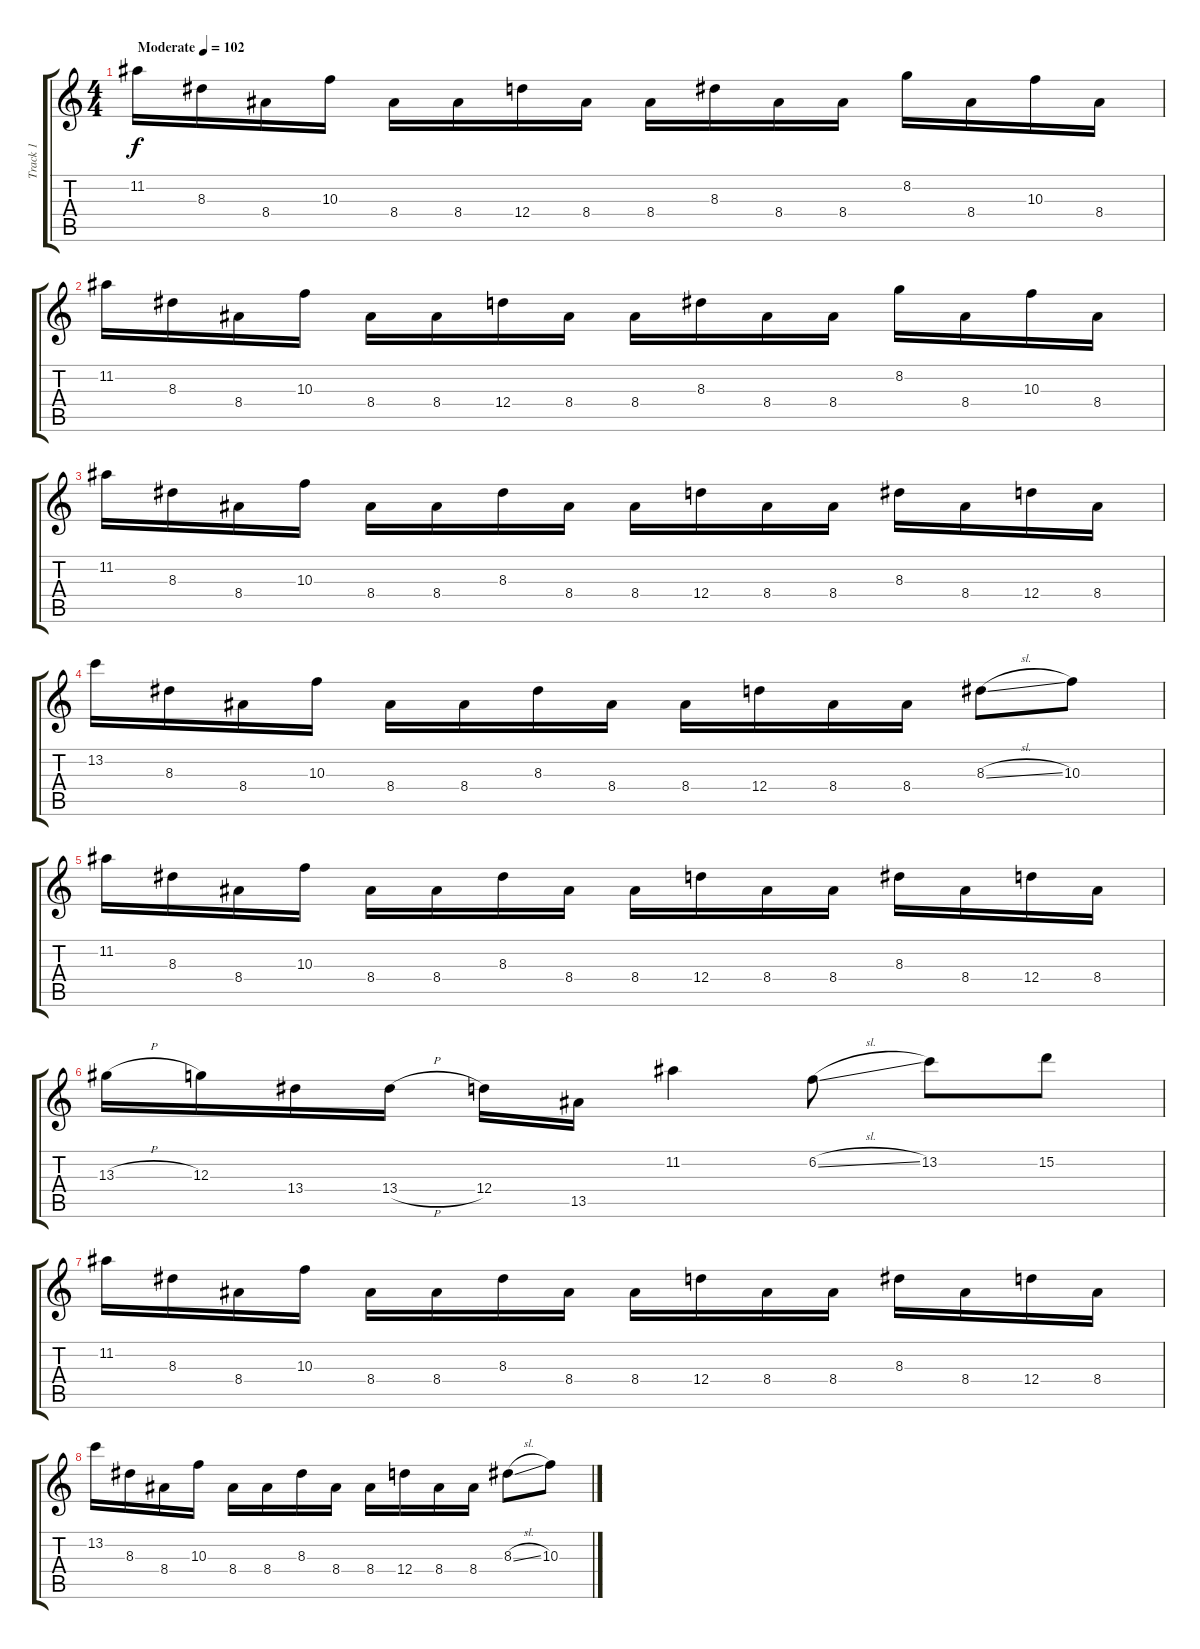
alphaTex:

\track ("Track 1" "Track 1") {instrument overdrivenguitar}
\staff {score tabs}
\tuning (E4 B3 G3 D3 A2 E2) {hide}
\ts (4 4)
\tempo (102 "Moderate")
\clef g2
\ks c
11.2.16{dy f instrument overdrivenguitar} 8.3.16 8.4.16 10.3.16 8.4.16 8.4.16 12.4.16 8.4.16 8.4.16 8.3.16 8.4.16 8.4.16 8.2.16 8.4.16 10.3.16 8.4.16 |
11.2.16 8.3.16 8.4.16 10.3.16 8.4.16 8.4.16 12.4.16 8.4.16 8.4.16 8.3.16 8.4.16 8.4.16 8.2.16 8.4.16 10.3.16 8.4.16 |
11.2.16 8.3.16 8.4.16 10.3.16 8.4.16 8.4.16 8.3.16 8.4.16 8.4.16 12.4.16 8.4.16 8.4.16 8.3.16 8.4.16 12.4.16 8.4.16 |
13.2.16 8.3.16 8.4.16 10.3.16 8.4.16 8.4.16 8.3.16 8.4.16 8.4.16 12.4.16 8.4.16 8.4.16 8.3{sl}.8 10.3.8 |
11.2.16 8.3.16 8.4.16 10.3.16 8.4.16 8.4.16 8.3.16 8.4.16 8.4.16 12.4.16 8.4.16 8.4.16 8.3.16 8.4.16 12.4.16 8.4.16 |
13.3{h}.16 12.3.16 13.4.16 13.4{h}.16 12.4.16 13.5.16 11.2.4 6.2{sl}.8 13.2.8 15.2.8 |
11.2.16 8.3.16 8.4.16 10.3.16 8.4.16 8.4.16 8.3.16 8.4.16 8.4.16 12.4.16 8.4.16 8.4.16 8.3.16 8.4.16 12.4.16 8.4.16 |
13.2.16 8.3.16 8.4.16 10.3.16 8.4.16 8.4.16 8.3.16 8.4.16 8.4.16 12.4.16 8.4.16 8.4.16 8.3{sl}.8 10.3.8
